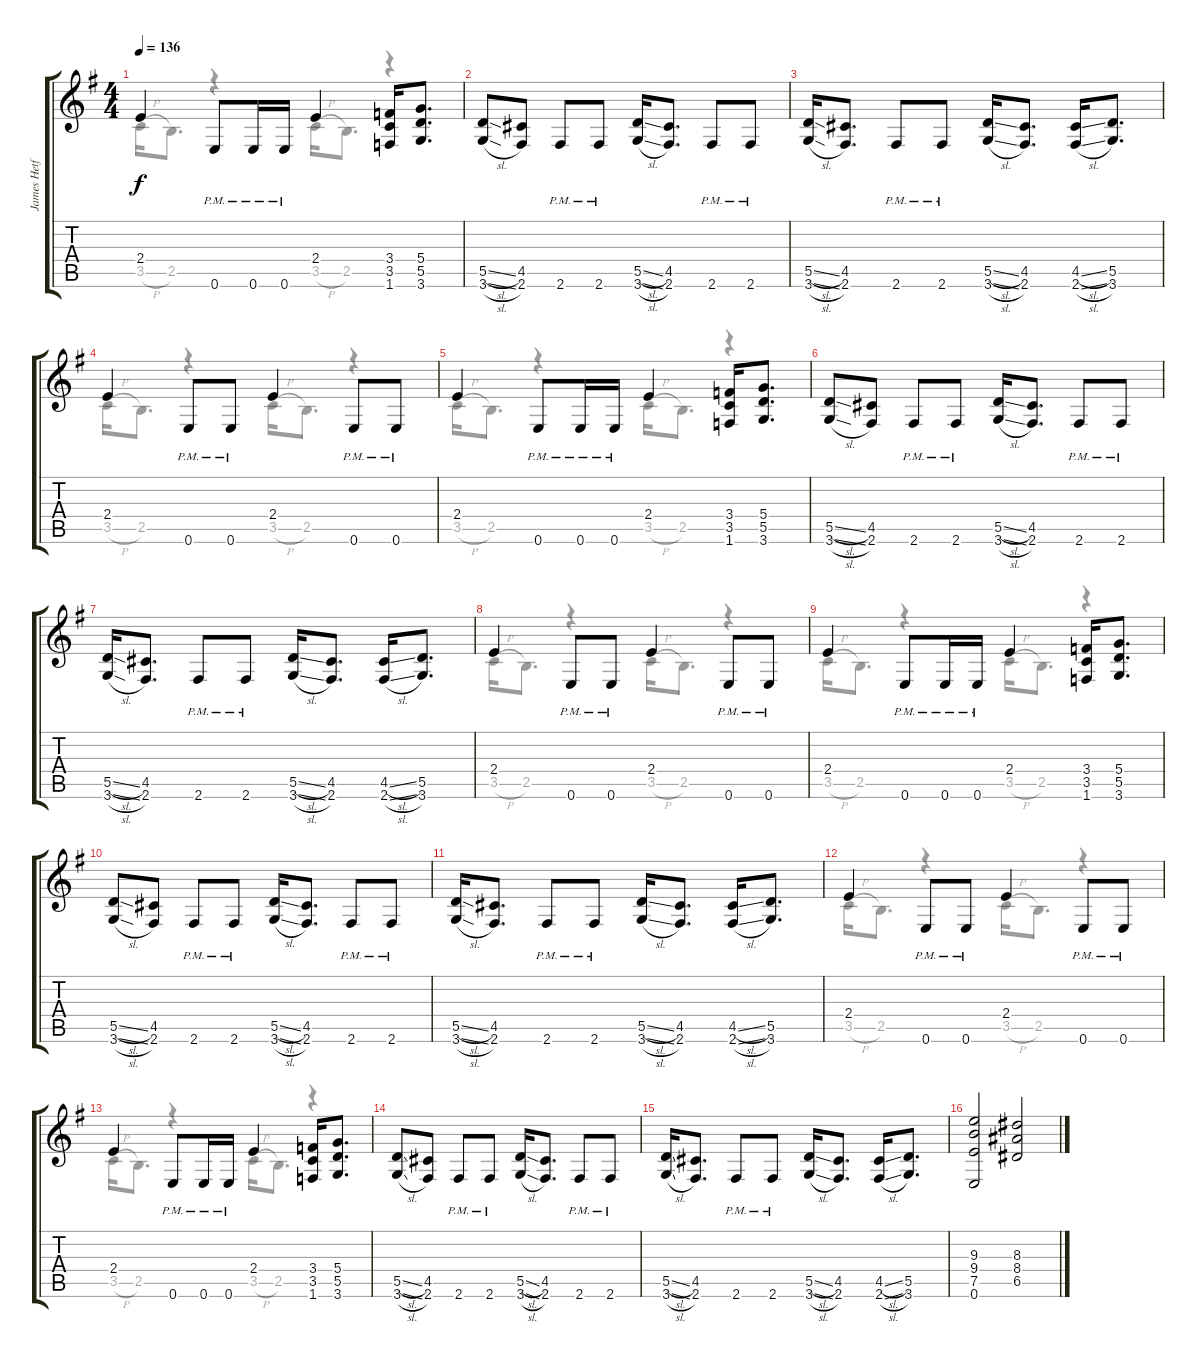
\track ("James Hetfield" "James Hetf") {instrument distortionguitar}
\staff {score tabs}
\tuning (E4 B3 G3 D3 A2 E2) {hide}
\voice
\ts (4 4)
\tempo 136
\clef g2
\ks eminor
2.4.4{dy f} 0.6{pm}.8 0.6{pm}.16 0.6{pm}.16 2.4.4 (3.4 3.5 1.6).16 (5.4 5.5 3.6).8{d} |
(5.5{sl} 3.6{sl}).8 (4.5 2.6).8 2.6{pm}.8 2.6{pm}.8 (5.5{sl} 3.6{sl}).16 (4.5 2.6).8{d} 2.6{pm}.8 2.6{pm}.8 |
(5.5{sl} 3.6{sl}).16 (4.5 2.6).8{d} 2.6{pm}.8 2.6{pm}.8 (5.5{sl} 3.6{sl}).16 (4.5 2.6).8{d} (4.5{sl} 2.6{sl}).16 (5.5 3.6).8{d} |
2.4.4 0.6{pm}.8 0.6{pm}.8 2.4.4 0.6{pm}.8 0.6{pm}.8 |
2.4.4 0.6{pm}.8 0.6{pm}.16 0.6{pm}.16 2.4.4 (3.4 3.5 1.6).16 (5.4 5.5 3.6).8{d} |
(5.5{sl} 3.6{sl}).8 (4.5 2.6).8 2.6{pm}.8 2.6{pm}.8 (5.5{sl} 3.6{sl}).16 (4.5 2.6).8{d} 2.6{pm}.8 2.6{pm}.8 |
(5.5{sl} 3.6{sl}).16 (4.5 2.6).8{d} 2.6{pm}.8 2.6{pm}.8 (5.5{sl} 3.6{sl}).16 (4.5 2.6).8{d} (4.5{sl} 2.6{sl}).16 (5.5 3.6).8{d} |
2.4.4 0.6{pm}.8 0.6{pm}.8 2.4.4 0.6{pm}.8 0.6{pm}.8 |
2.4.4 0.6{pm}.8 0.6{pm}.16 0.6{pm}.16 2.4.4 (3.4 3.5 1.6).16 (5.4 5.5 3.6).8{d} |
(5.5{sl} 3.6{sl}).8 (4.5 2.6).8 2.6{pm}.8 2.6{pm}.8 (5.5{sl} 3.6{sl}).16 (4.5 2.6).8{d} 2.6{pm}.8 2.6{pm}.8 |
(5.5{sl} 3.6{sl}).16 (4.5 2.6).8{d} 2.6{pm}.8 2.6{pm}.8 (5.5{sl} 3.6{sl}).16 (4.5 2.6).8{d} (4.5{sl} 2.6{sl}).16 (5.5 3.6).8{d} |
2.4.4 0.6{pm}.8 0.6{pm}.8 2.4.4 0.6{pm}.8 0.6{pm}.8 |
2.4.4 0.6{pm}.8 0.6{pm}.16 0.6{pm}.16 2.4.4 (3.4 3.5 1.6).16 (5.4 5.5 3.6).8{d} |
(5.5{sl} 3.6{sl}).8 (4.5 2.6).8 2.6{pm}.8 2.6{pm}.8 (5.5{sl} 3.6{sl}).16 (4.5 2.6).8{d} 2.6{pm}.8 2.6{pm}.8 |
(5.5{sl} 3.6{sl}).16 (4.5 2.6).8{d} 2.6{pm}.8 2.6{pm}.8 (5.5{sl} 3.6{sl}).16 (4.5 2.6).8{d} (4.5{sl} 2.6{sl}).16 (5.5 3.6).8{d} |
\ks g
(9.3 9.4 7.5 0.6).2 (8.3 8.4 6.5).2
\voice
\clef g2
\ottava regular
\simile none
\ks eminor
3.5{h}.16{dy f} 2.5.8{d} r.4 3.5{h}.16 2.5.8{d} r.4 |
|
|
3.5{h}.16 2.5.8{d} r.4 3.5{h}.16 2.5.8{d} r.4 |
3.5{h}.16 2.5.8{d} r.4 3.5{h}.16 2.5.8{d} r.4 |
|
|
3.5{h}.16 2.5.8{d} r.4 3.5{h}.16 2.5.8{d} r.4 |
3.5{h}.16 2.5.8{d} r.4 3.5{h}.16 2.5.8{d} r.4 |
|
|
3.5{h}.16 2.5.8{d} r.4 3.5{h}.16 2.5.8{d} r.4 |
3.5{h}.16 2.5.8{d} r.4 3.5{h}.16 2.5.8{d} r.4 |
|
|
\ks g
